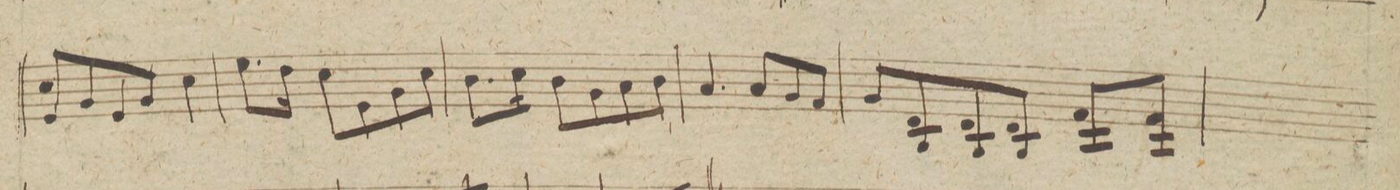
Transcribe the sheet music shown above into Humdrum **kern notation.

**kern	**dynam
*I"Violino 2do	*
*clefG2	*
*k[f#]	*
*M3/4	*
8ccL 8e/	.
8g/	.
8e/	.
8g/J	.
4cc\	.
=118	=118
8.ee\L	.
16dd\Jk	.
8cc\L	.
8e\	.
8g\	.
8cc\J	.
=119	=119
8.b\L	.
16cc\Jk	.
8b\L	.
8g\	.
8a\	.
8b\J	.
=120	=120
4.a/	.
8a/L	.
8g/	.
8f#/J	.
=121	=121
8g/L	.
8d 8B/	.
8d 8B/	.
8dJ 8B/	.
8f#L 8A/	.
8f#J 8A/	.
=122	=122
*-	*-
